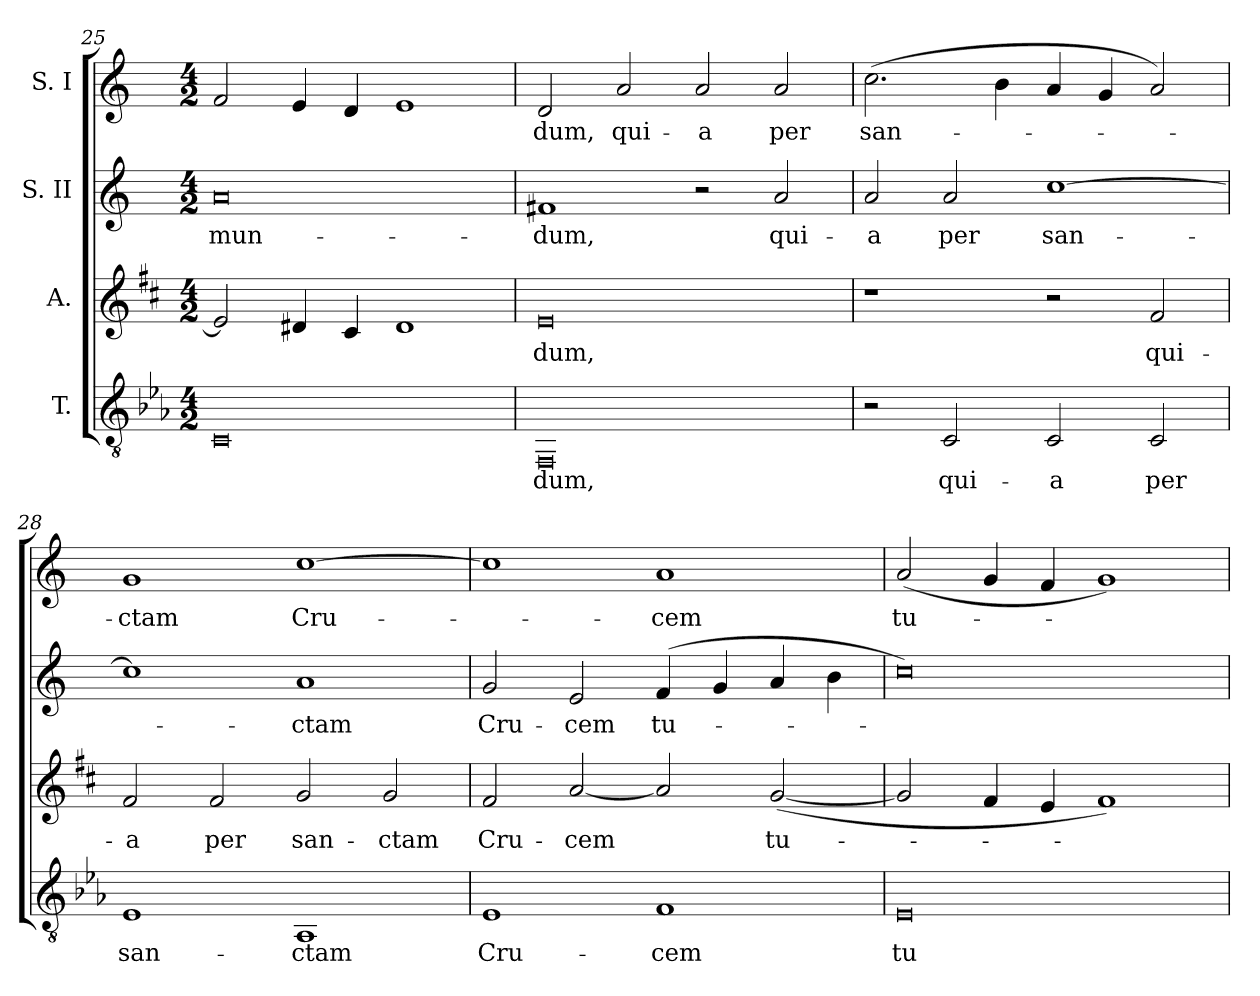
**kern	**text	**kern	**text	**kern	**text	**kern	**text
*part4	*part4	*part3	*part3	*part2	*part2	*part1	*part1
*staff4	*staff4	*staff3	*staff3	*staff2	*staff2	*staff1	*staff1
*I"T.	*	*I"A.	*	*I"S. II	*	*I"S. I	*
!!LO:PB:g=z
*clefGv2	*	*clefG2	*	*clefG2	*	*clefG2	*
*ITrd2c3	*	*ITrd1c2	*	*	*	*	*
*k[]	*	*k[]	*	*k[]	*	*k[]	*
*C:	*	*C:	*	*C:	*	*C:	*
*M4/2	*	*M4/2	*	*M4/2	*	*M4/2	*
=25	=25	=25	=25	=25	=25	=25	=25
!	!	!	!	!	!LO:LY:b:color=#000000	!	!
0AAi	.	2di/]	.	0ai	mun-	2fi/	.
.	.	4c#Xi/	.	.	.	4ei/	.
.	.	4Bi/	.	.	.	4di/	.
.	.	1c#i	.	.	.	1ei	.
=26	=26	=26	=26	=26	=26	=26	=26
!	!LO:LY:b:color=#000000	!	!	!	!	!	!
!	!	!	!LO:LY:b:color=#000000	!	!	!	!
!	!	!	!	!	!LO:LY:b:color=#000000	!	!
!	!	!	!	!	!	!	!LO:LY:b:color=#000000
0DDi	dum,	0di	dum,	1f#Xi	-dum,	2di/	dum,
!	!	!	!	!	!	!	!LO:LY:b:color=#000000
.	.	.	.	.	.	2ai/	qui-
!	!	!	!	!	!	!	!LO:LY:b:color=#000000
.	.	.	.	2r	.	2ai/	-a
!	!	!	!	!	!LO:LY:b:color=#000000	!	!
!	!	!	!	!	!	!	!LO:LY:b:color=#000000
.	.	.	.	2ai/	qui-	2ai/	per
=27	=27	=27	=27	=27	=27	=27	=27
!	!	!	!	!	!LO:LY:b:color=#000000	!	!
!	!	!	!	!	!	!	!LO:LY:b:color=#000000
2r	.	1r	.	2ai/	-a	(2.cci\	san-
!	!LO:LY:b:color=#000000	!	!	!	!	!	!
!	!	!	!	!	!LO:LY:b:color=#000000	!	!
2AAi/	qui-	.	.	2ai/	per	.	.
.	.	.	.	.	.	4bi\	.
!	!LO:LY:b:color=#000000	!	!	!	!	!	!
!	!	!	!	!	!LO:LY:b:color=#000000	!	!
2AAi/	-a	2r	.	[1cci	san-	4ai/	.
.	.	.	.	.	.	4gi/	.
!	!LO:LY:b:color=#000000	!	!	!	!	!	!
!	!	!	!LO:LY:b:color=#000000	!	!	!	!
2AAi/	per	2ei/	qui-	.	.	2ai/)	.
=28	=28	=28	=28	=28	=28	=28	=28
!	!LO:LY:b:color=#000000	!	!	!	!	!	!
!	!	!	!LO:LY:b:color=#000000	!	!	!	!
!	!	!	!	!	!	!	!LO:LY:b:color=#000000
1Ci	san-	2ei/	-a	1cci]	.	1gi	-ctam
!	!	!	!LO:LY:b:color=#000000	!	!	!	!
.	.	2ei/	per	.	.	.	.
!	!LO:LY:b:color=#000000	!	!	!	!	!	!
!	!	!	!LO:LY:b:color=#000000	!	!	!	!
!	!	!	!	!	!LO:LY:b:color=#000000	!	!
!	!	!	!	!	!	!	!LO:LY:b:color=#000000
1FFi	-ctam	2fi/	san-	1ai	-ctam	[1cci	Cru-
!	!	!	!LO:LY:b:color=#000000	!	!	!	!
.	.	2fi/	-ctam	.	.	.	.
!!LO:LB:g=z
=29	=29	=29	=29	=29	=29	=29	=29
!	!LO:LY:b:color=#000000	!	!	!	!	!	!
!	!	!	!LO:LY:b:color=#000000	!	!	!	!
!	!	!	!	!	!LO:LY:b:color=#000000	!	!
1Ci	Cru-	2ei/	Cru-	2gi/	Cru-	1cci]	.
!	!	!	!LO:LY:b:color=#000000	!	!	!	!
!	!	!	!	!	!LO:LY:b:color=#000000	!	!
.	.	[2gi/	-cem	2ei/	-cem	.	.
!	!LO:LY:b:color=#000000	!	!	!	!	!	!
!	!	!	!	!	!LO:LY:b:color=#000000	!	!
!	!	!	!	!	!	!	!LO:LY:b:color=#000000
1Di	-cem	2gi/]	.	(4fi/	tu-	1ai	-cem
.	.	.	.	4gi/	.	.	.
!	!	!	!LO:LY:b:color=#000000	!	!	!	!
.	.	([2fi/	tu-	4ai/	.	.	.
.	.	.	.	4bi\	.	.	.
=30	=30	=30	=30	=30	=30	=30	=30
!	!LO:LY:b:color=#000000	!	!	!	!	!	!
!	!	!	!	!	!	!	!LO:LY:b:color=#000000
0Ci	tu-	2fi/]	.	0cci)	.	(2ai/	tu-
.	.	4ei/	.	.	.	4gi/	.
.	.	4di/	.	.	.	4fi/	.
.	.	1ei)	.	.	.	1gi)	.
=	=	=	=	=	=	=	=
*-	*-	*-	*-	*-	*-	*-	*-
